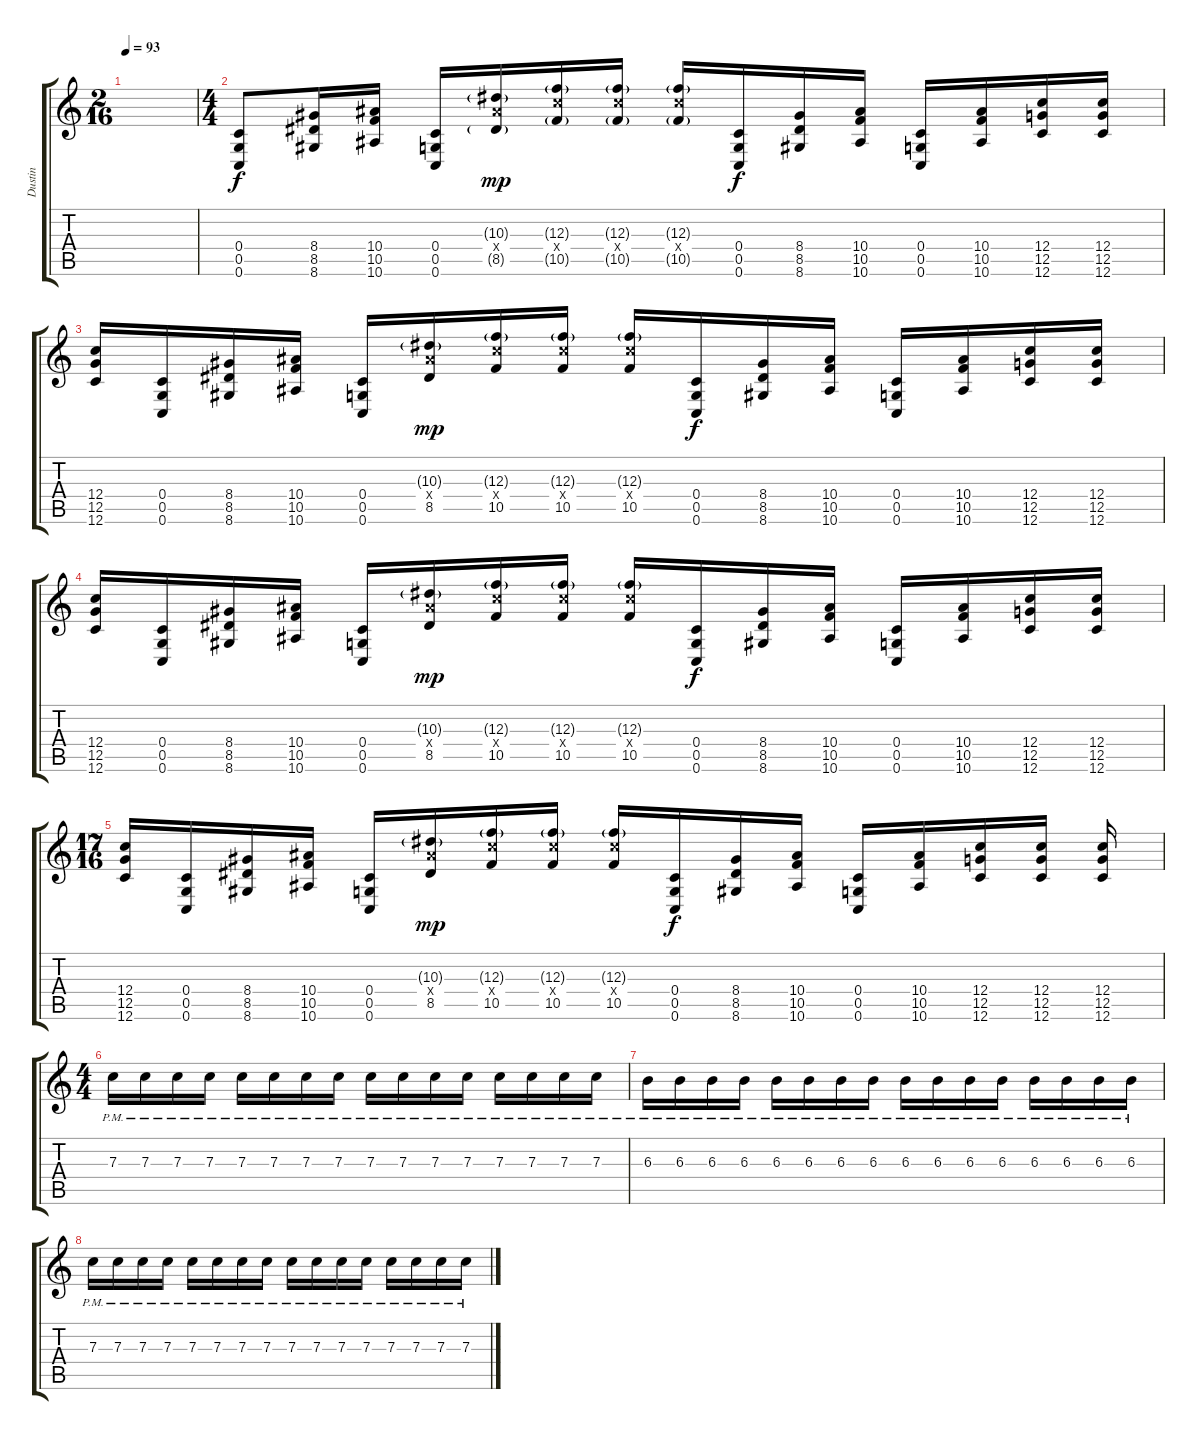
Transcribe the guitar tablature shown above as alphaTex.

\track ("Dustin" "Dustin") {instrument distortionguitar}
\staff {score tabs}
\tuning (D4 A3 F3 C3 G2 C2) {hide}
\ts (2 16)
\tempo 93
\clef g2
\ks c
|
\ts (4 4)
(0.4 0.5 0.6).8 (8.4 8.5 8.6).16 (10.4 10.5 10.6).16 (0.4 0.5 0.6).16 (10.3{g} 10.4{x} 8.5{g}).16{dy mp} (12.3{g} 12.4{x} 10.5{g}).16 (12.3{g} 12.4{x} 10.5{g}).16 (12.3{g} 12.4{x} 10.5{g}).16 (0.4 0.5 0.6).16{dy f} (8.4 8.5 8.6).16 (10.4 10.5 10.6).16 (0.4 0.5 0.6).16 (10.4 10.5 10.6).16 (12.4 12.5 12.6).16 (12.4 12.5 12.6).16 |
(12.4 12.5 12.6).16 (0.4 0.5 0.6).16 (8.4 8.5 8.6).16 (10.4 10.5 10.6).16 (0.4 0.5 0.6).16 (10.3{g} 10.4{x} 8.5).16{dy mp} (12.3{g} 12.4{x} 10.5).16 (12.3{g} 12.4{x} 10.5).16 (12.3{g} 12.4{x} 10.5).16 (0.4 0.5 0.6).16{dy f} (8.4 8.5 8.6).16 (10.4 10.5 10.6).16 (0.4 0.5 0.6).16 (10.4 10.5 10.6).16 (12.4 12.5 12.6).16 (12.4 12.5 12.6).16 |
(12.4 12.5 12.6).16 (0.4 0.5 0.6).16 (8.4 8.5 8.6).16 (10.4 10.5 10.6).16 (0.4 0.5 0.6).16 (10.3{g} 10.4{x} 8.5).16{dy mp} (12.3{g} 12.4{x} 10.5).16 (12.3{g} 12.4{x} 10.5).16 (12.3{g} 12.4{x} 10.5).16 (0.4 0.5 0.6).16{dy f} (8.4 8.5 8.6).16 (10.4 10.5 10.6).16 (0.4 0.5 0.6).16 (10.4 10.5 10.6).16 (12.4 12.5 12.6).16 (12.4 12.5 12.6).16 |
\ts (17 16)
(12.4 12.5 12.6).16 (0.4 0.5 0.6).16 (8.4 8.5 8.6).16 (10.4 10.5 10.6).16 (0.4 0.5 0.6).16 (10.3{g} 10.4{x} 8.5).16{dy mp} (12.3{g} 12.4{x} 10.5).16 (12.3{g} 12.4{x} 10.5).16 (12.3{g} 12.4{x} 10.5).16 (0.4 0.5 0.6).16{dy f} (8.4 8.5 8.6).16 (10.4 10.5 10.6).16 (0.4 0.5 0.6).16 (10.4 10.5 10.6).16 (12.4 12.5 12.6).16 (12.4 12.5 12.6).16 (12.4 12.5 12.6).16 |
\ts (4 4)
7.3{pm}.16 7.3{pm}.16 7.3{pm}.16 7.3{pm}.16 7.3{pm}.16 7.3{pm}.16 7.3{pm}.16 7.3{pm}.16 7.3{pm}.16 7.3{pm}.16 7.3{pm}.16 7.3{pm}.16 7.3{pm}.16 7.3{pm}.16 7.3{pm}.16 7.3{pm}.16 |
6.3{pm}.16 6.3{pm}.16 6.3{pm}.16 6.3{pm}.16 6.3{pm}.16 6.3{pm}.16 6.3{pm}.16 6.3{pm}.16 6.3{pm}.16 6.3{pm}.16 6.3{pm}.16 6.3{pm}.16 6.3{pm}.16 6.3{pm}.16 6.3{pm}.16 6.3{pm}.16 |
7.3{pm}.16 7.3{pm}.16 7.3{pm}.16 7.3{pm}.16 7.3{pm}.16 7.3{pm}.16 7.3{pm}.16 7.3{pm}.16 7.3{pm}.16 7.3{pm}.16 7.3{pm}.16 7.3{pm}.16 7.3{pm}.16 7.3{pm}.16 7.3{pm}.16 7.3{pm}.16
